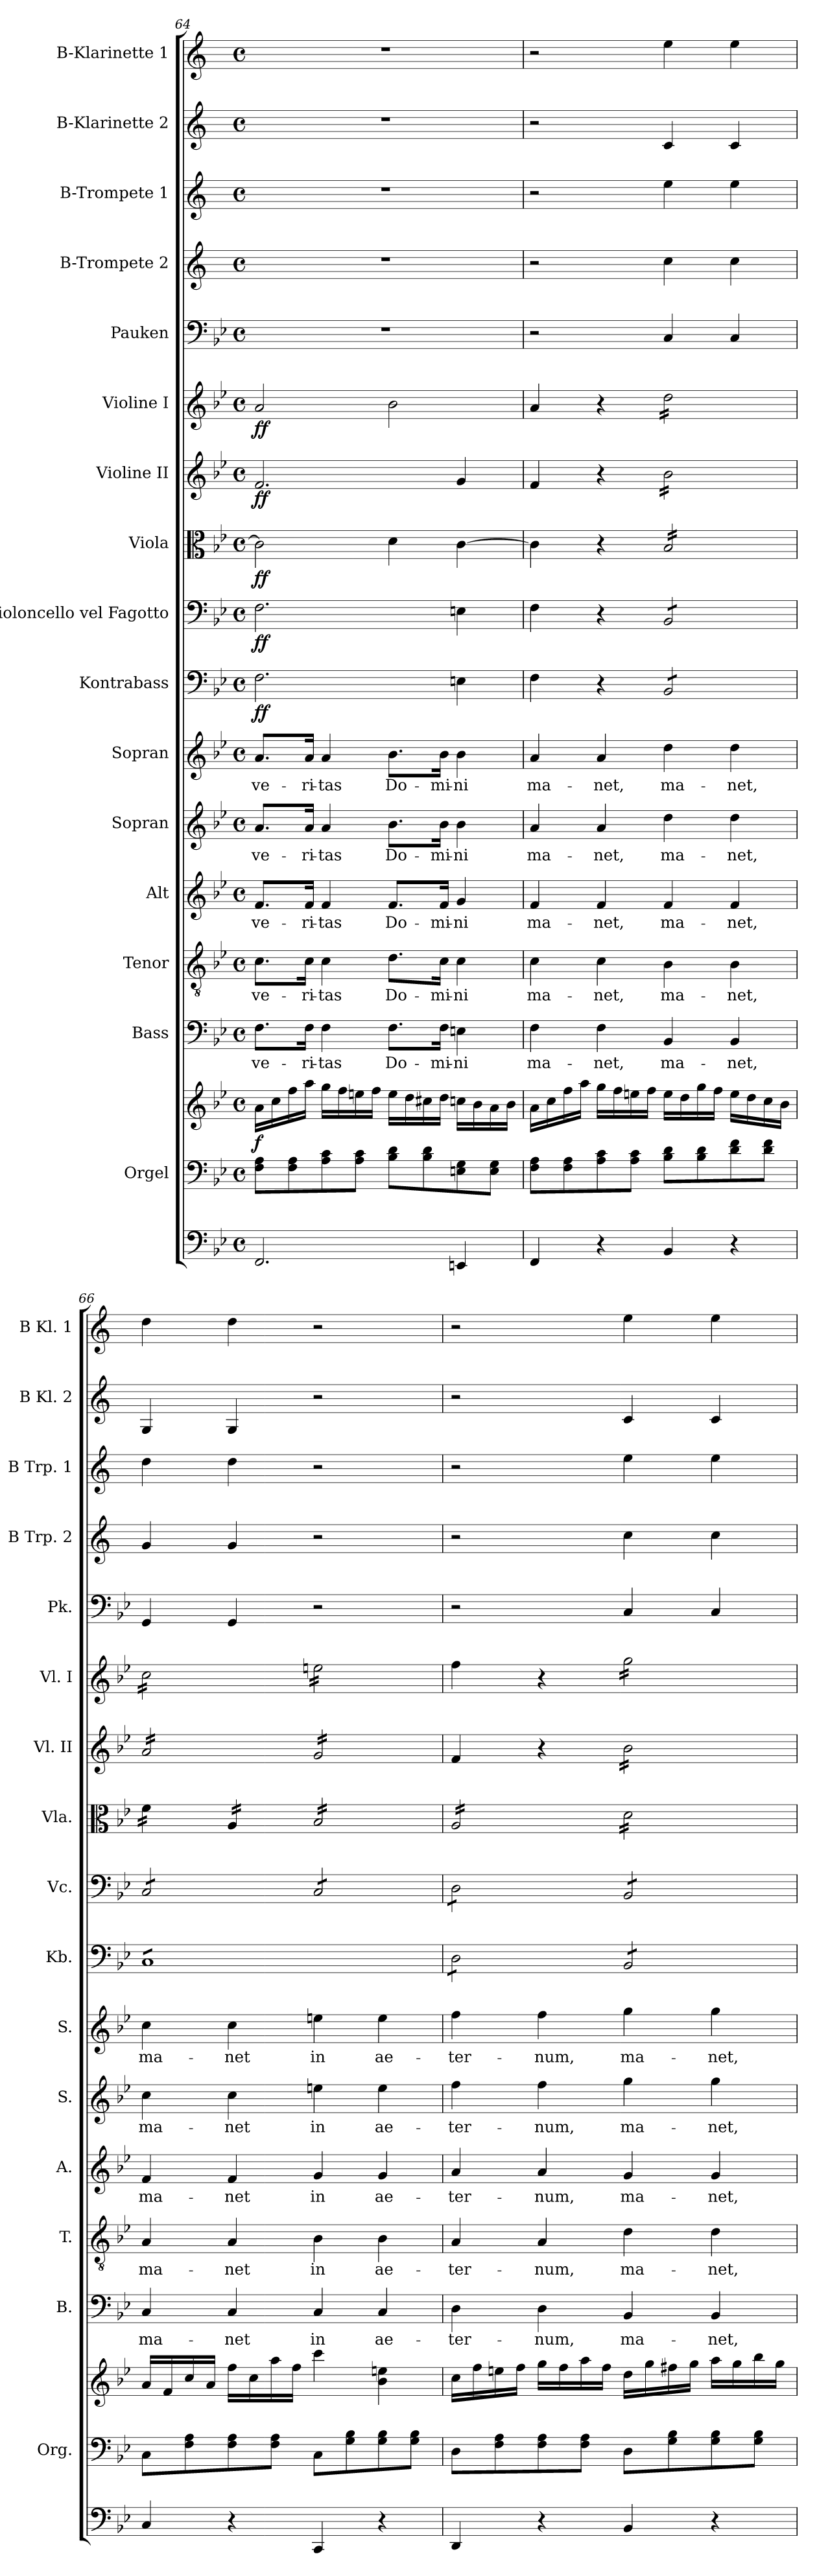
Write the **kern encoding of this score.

**kern	**kern	**kern	**dynam	**kern	**text	**kern	**text	**kern	**text	**kern	**text	**kern	**text	**kern	**dynam	**kern	**dynam	**kern	**dynam	**kern	**dynam	**kern	**dynam	**kern	**kern	**kern	**kern	**kern
*part17	*part16	*part16	*part16	*part15	*part15	*part14	*part14	*part13	*part13	*part12	*part12	*part11	*part11	*part10	*part10	*part9	*part9	*part8	*part8	*part7	*part7	*part6	*part6	*part5	*part4	*part3	*part2	*part1
*staff18	*staff17	*staff16	*staff16/17	*staff15	*staff15	*staff14	*staff14	*staff13	*staff13	*staff12	*staff12	*staff11	*staff11	*staff10	*staff10	*staff9	*staff9	*staff8	*staff8	*staff7	*staff7	*staff6	*staff6	*staff5	*staff4	*staff3	*staff2	*staff1
*	*I"Orgel	*	*	*I"Bass	*	*I"Tenor	*	*I"Alt	*	*I"Sopran	*	*I"Sopran	*	*I"Kontrabass	*	*I"Violoncello vel Fagotto	*	*I"Viola	*	*I"Violine II	*	*I"Violine I	*	*I"Pauken	*I"B-Trompete 2	*I"B-Trompete 1	*I"B-Klarinette 2	*I"B-Klarinette 1
*	*I'Org.	*	*	*I'B.	*	*I'T.	*	*I'A.	*	*I'S.	*	*I'S.	*	*I'Kb.	*	*I'Vc.	*	*I'Vla.	*	*I'Vl. II	*	*I'Vl. I	*	*I'Pk.	*I'B Trp. 2	*I'B Trp. 1	*I'B Kl. 2	*I'B Kl. 1
!!LO:PB:g=z
*clefF4	*clefF4	*clefG2	*	*clefF4	*	*clefGv2	*	*clefG2	*	*clefG2	*	*clefG2	*	*clefF4	*	*clefF4	*	*clefC3	*	*clefG2	*	*clefG2	*	*clefF4	*clefG2	*clefG2	*clefG2	*clefG2
*	*	*	*	*	*	*	*	*	*	*	*	*	*	*ITrd7c12	*	*	*	*	*	*	*	*	*	*	*ITrd1c2	*ITrd1c2	*ITrd1c2	*ITrd1c2
*k[b-e-]	*k[b-e-]	*k[b-e-]	*	*k[b-e-]	*	*k[b-e-]	*	*k[b-e-]	*	*k[b-e-]	*	*k[b-e-]	*	*k[b-e-]	*	*k[b-e-]	*	*k[b-e-]	*	*k[b-e-]	*	*k[b-e-]	*	*k[b-e-]	*k[b-e-]	*k[b-e-]	*k[b-e-]	*k[b-e-]
*B-:	*B-:	*B-:	*	*B-:	*	*B-:	*	*B-:	*	*B-:	*	*B-:	*	*B-:	*	*B-:	*	*B-:	*	*B-:	*	*B-:	*	*B-:	*B-:	*B-:	*B-:	*B-:
*M4/4	*M4/4	*M4/4	*	*M4/4	*	*M4/4	*	*M4/4	*	*M4/4	*	*M4/4	*	*M4/4	*	*M4/4	*	*M4/4	*	*M4/4	*	*M4/4	*	*M4/4	*M4/4	*M4/4	*M4/4	*M4/4
*met(c)	*met(c)	*met(c)	*	*met(c)	*	*met(c)	*	*met(c)	*	*met(c)	*	*met(c)	*	*met(c)	*	*met(c)	*	*met(c)	*	*met(c)	*	*met(c)	*	*met(c)	*met(c)	*met(c)	*met(c)	*met(c)
=64	=64	=64	=64	=64	=64	=64	=64	=64	=64	=64	=64	=64	=64	=64	=64	=64	=64	=64	=64	=64	=64	=64	=64	=64	=64	=64	=64	=64
!	!	!	!LO:DY:b	!	!LO:LY:b	!	!LO:LY:b	!	!LO:LY:b	!	!LO:LY:b	!	!LO:LY:b	!	!LO:DY:b	!	!LO:DY:b	!	!LO:DY:b	!	!LO:DY:b	!	!LO:DY:b	!	!	!	!	!
2.FF/	8F\ 8A\L	16a\LL	f	8.F\L	ve-	8.c\L	ve-	8.f/L	ve-	8.a/L	ve-	8.a/L	ve-	2.FF\	ff	2.F\	ff	2c\]	ff	2.f/	ff	2a/	ff	1r	1r	1r	1r	1r
.	.	16cc\	.	.	.	.	.	.	.	.	.	.	.	.	.	.	.	.	.	.	.	.	.	.	.	.	.	.
.	8F\ 8A\	16ff\	.	.	.	.	.	.	.	.	.	.	.	.	.	.	.	.	.	.	.	.	.	.	.	.	.	.
!	!	!	!	!	!LO:LY:b	!	!LO:LY:b	!	!LO:LY:b	!	!LO:LY:b	!	!LO:LY:b	!	!	!	!	!	!	!	!	!	!	!	!	!	!	!
.	.	16aa\JJ	.	16F\Jk	-ri-	16c\Jk	-ri-	16f/Jk	-ri-	16a/Jk	-ri-	16a/Jk	-ri-	.	.	.	.	.	.	.	.	.	.	.	.	.	.	.
!	!	!	!	!	!LO:LY:b	!	!LO:LY:b	!	!LO:LY:b	!	!LO:LY:b	!	!LO:LY:b	!	!	!	!	!	!	!	!	!	!	!	!	!	!	!
.	8A\ 8c\	16gg\LL	.	4F\	-tas	4c\	-tas	4f/	-tas	4a/	-tas	4a/	-tas	.	.	.	.	.	.	.	.	.	.	.	.	.	.	.
.	.	16ff\	.	.	.	.	.	.	.	.	.	.	.	.	.	.	.	.	.	.	.	.	.	.	.	.	.	.
.	8A\ 8c\J	16een\	.	.	.	.	.	.	.	.	.	.	.	.	.	.	.	.	.	.	.	.	.	.	.	.	.	.
.	.	16ff\JJ	.	.	.	.	.	.	.	.	.	.	.	.	.	.	.	.	.	.	.	.	.	.	.	.	.	.
!	!	!	!	!	!LO:LY:b	!	!LO:LY:b	!	!LO:LY:b	!	!LO:LY:b	!	!LO:LY:b	!	!	!	!	!	!	!	!	!	!	!	!	!	!	!
.	8B-\ 8d\L	16ee\LL	.	8.F\L	Do-	8.d\L	Do-	8.f/L	Do-	8.b-\L	Do-	8.b-\L	Do-	.	.	.	.	4d\	.	.	.	2b-\	.	.	.	.	.	.
.	.	16dd\	.	.	.	.	.	.	.	.	.	.	.	.	.	.	.	.	.	.	.	.	.	.	.	.	.	.
.	8B-\ 8d\	16cc#X\	.	.	.	.	.	.	.	.	.	.	.	.	.	.	.	.	.	.	.	.	.	.	.	.	.	.
!	!	!	!	!	!LO:LY:b	!	!LO:LY:b	!	!LO:LY:b	!	!LO:LY:b	!	!LO:LY:b	!	!	!	!	!	!	!	!	!	!	!	!	!	!	!
.	.	16dd\JJ	.	16F\Jk	-mi-	16c\Jk	-mi-	16f/Jk	-mi-	16b-\Jk	-mi-	16b-\Jk	-mi-	.	.	.	.	.	.	.	.	.	.	.	.	.	.	.
!	!	!	!	!	!LO:LY:b	!	!LO:LY:b	!	!LO:LY:b	!	!LO:LY:b	!	!LO:LY:b	!	!	!	!	!	!	!	!	!	!	!	!	!	!	!
4EEn/	8En\ 8G\	16ccn\LL	.	4En\	-ni	4c\	-ni	4g/	-ni	4b-\	-ni	4b-\	-ni	4EEn\	.	4En\	.	[4c\	.	4g/	.	.	.	.	.	.	.	.
.	.	16b-\	.	.	.	.	.	.	.	.	.	.	.	.	.	.	.	.	.	.	.	.	.	.	.	.	.	.
.	8E\ 8G\J	16a\	.	.	.	.	.	.	.	.	.	.	.	.	.	.	.	.	.	.	.	.	.	.	.	.	.	.
.	.	16b-\JJ	.	.	.	.	.	.	.	.	.	.	.	.	.	.	.	.	.	.	.	.	.	.	.	.	.	.
=65	=65	=65	=65	=65	=65	=65	=65	=65	=65	=65	=65	=65	=65	=65	=65	=65	=65	=65	=65	=65	=65	=65	=65	=65	=65	=65	=65	=65
!	!	!	!	!	!LO:LY:b	!	!LO:LY:b	!	!LO:LY:b	!	!LO:LY:b	!	!LO:LY:b	!	!	!	!	!	!	!	!	!	!	!	!	!	!	!
4FF/	8F\ 8A\L	16a\LL	.	4F\	ma-	4c\	ma-	4f/	ma-	4a/	ma-	4a/	ma-	4FF\	.	4F\	.	4c\]	.	4f/	.	4a/	.	2r	2r	2r	2r	2r
.	.	16cc\	.	.	.	.	.	.	.	.	.	.	.	.	.	.	.	.	.	.	.	.	.	.	.	.	.	.
.	8F\ 8A\	16ff\	.	.	.	.	.	.	.	.	.	.	.	.	.	.	.	.	.	.	.	.	.	.	.	.	.	.
.	.	16aa\JJ	.	.	.	.	.	.	.	.	.	.	.	.	.	.	.	.	.	.	.	.	.	.	.	.	.	.
!	!	!	!	!	!LO:LY:b	!	!LO:LY:b	!	!LO:LY:b	!	!LO:LY:b	!	!LO:LY:b	!	!	!	!	!	!	!	!	!	!	!	!	!	!	!
4r	8A\ 8c\	16gg\LL	.	4F\	-net,	4c\	-net,	4f/	-net,	4a/	-net,	4a/	-net,	4r	.	4r	.	4r	.	4r	.	4r	.	.	.	.	.	.
.	.	16ff\	.	.	.	.	.	.	.	.	.	.	.	.	.	.	.	.	.	.	.	.	.	.	.	.	.	.
.	8A\ 8c\J	16een\	.	.	.	.	.	.	.	.	.	.	.	.	.	.	.	.	.	.	.	.	.	.	.	.	.	.
.	.	16ff\JJ	.	.	.	.	.	.	.	.	.	.	.	.	.	.	.	.	.	.	.	.	.	.	.	.	.	.
!	!	!	!	!	!LO:LY:b	!	!LO:LY:b	!	!LO:LY:b	!	!LO:LY:b	!	!LO:LY:b	!	!	!	!	!	!	!	!	!	!	!	!	!	!	!
*	*	*	*	*	*	*	*	*	*	*	*	*	*	*tremolo	*	*	*	*	*	*	*	*	*	*	*	*	*	*
*	*	*	*	*	*	*	*	*	*	*	*	*	*	*	*	*tremolo	*	*	*	*	*	*	*	*	*	*	*	*
*	*	*	*	*	*	*	*	*	*	*	*	*	*	*	*	*	*	*tremolo	*	*	*	*	*	*	*	*	*	*
*	*	*	*	*	*	*	*	*	*	*	*	*	*	*	*	*	*	*	*	*tremolo	*	*	*	*	*	*	*	*
*	*	*	*	*	*	*	*	*	*	*	*	*	*	*	*	*	*	*	*	*	*	*tremolo	*	*	*	*	*	*
4BB-/	8B-\ 8d\L	16ee\LL	.	4BB-/	ma-	4B-\	ma-	4f/	ma-	4dd\	ma-	4dd\	ma-	8BBB-/L	.	8BB-/L	.	16B-/LL	.	16b-\LL	.	16dd\LL	.	4C/	4b-\	4dd\	4B-/	4dd\
.	.	16dd\	.	.	.	.	.	.	.	.	.	.	.	.	.	.	.	16B-/	.	16b-\	.	16dd\	.	.	.	.	.	.
.	8B-\ 8d\	16gg\	.	.	.	.	.	.	.	.	.	.	.	8BBB-/	.	8BB-/	.	16B-/	.	16b-\	.	16dd\	.	.	.	.	.	.
.	.	16ff\JJ	.	.	.	.	.	.	.	.	.	.	.	.	.	.	.	16B-/	.	16b-\	.	16dd\	.	.	.	.	.	.
!	!	!	!	!	!LO:LY:b	!	!LO:LY:b	!	!LO:LY:b	!	!LO:LY:b	!	!LO:LY:b	!	!	!	!	!	!	!	!	!	!	!	!	!	!	!
4r	8d\ 8f\	16ee\LL	.	4BB-/	-net,	4B-\	-net,	4f/	-net,	4dd\	-net,	4dd\	-net,	8BBB-/	.	8BB-/	.	16B-/	.	16b-\	.	16dd\	.	4C/	4b-\	4dd\	4B-/	4dd\
.	.	16dd\	.	.	.	.	.	.	.	.	.	.	.	.	.	.	.	16B-/	.	16b-\	.	16dd\	.	.	.	.	.	.
.	8d\ 8f\J	16cc\	.	.	.	.	.	.	.	.	.	.	.	8BBB-/J	.	8BB-/J	.	16B-/	.	16b-\	.	16dd\	.	.	.	.	.	.
.	.	16b-\JJ	.	.	.	.	.	.	.	.	.	.	.	.	.	.	.	16B-/JJ	.	16b-\JJ	.	16dd\JJ	.	.	.	.	.	.
=66	=66	=66	=66	=66	=66	=66	=66	=66	=66	=66	=66	=66	=66	=66	=66	=66	=66	=66	=66	=66	=66	=66	=66	=66	=66	=66	=66	=66
!	!	!	!	!	!LO:LY:b	!	!LO:LY:b	!	!LO:LY:b	!	!LO:LY:b	!	!LO:LY:b	!	!	!	!	!	!	!	!	!	!	!	!	!	!	!
4C/	8C\L	16a/LL	.	4C/	ma-	4A/	ma-	4f/	ma-	4cc\	ma-	4cc\	ma-	8CCL	.	8C/L	.	16f\LL	.	16a/LL	.	16cc\LL	.	4GG/	4f/	4cc\	4F/	4cc\
.	.	16f/	.	.	.	.	.	.	.	.	.	.	.	.	.	.	.	16f\	.	16a/	.	16cc\	.	.	.	.	.	.
.	8F\ 8A\	16cc/	.	.	.	.	.	.	.	.	.	.	.	8CC	.	8C/	.	16f\	.	16a/	.	16cc\	.	.	.	.	.	.
.	.	16a/JJ	.	.	.	.	.	.	.	.	.	.	.	.	.	.	.	16f\JJ	.	16a/	.	16cc\	.	.	.	.	.	.
!	!	!	!	!	!LO:LY:b	!	!LO:LY:b	!	!LO:LY:b	!	!LO:LY:b	!	!LO:LY:b	!	!	!	!	!	!	!	!	!	!	!	!	!	!	!
4r	8F\ 8A\	16ff\LL	.	4C/	-net	4A/	-net	4f/	-net	4cc\	-net	4cc\	-net	8CC	.	8C/	.	16A/LL	.	16a/	.	16cc\	.	4GG/	4f/	4cc\	4F/	4cc\
.	.	16cc\	.	.	.	.	.	.	.	.	.	.	.	.	.	.	.	16A/	.	16a/	.	16cc\	.	.	.	.	.	.
.	8F\ 8A\J	16aa\	.	.	.	.	.	.	.	.	.	.	.	8CC	.	8C/J	.	16A/	.	16a/	.	16cc\	.	.	.	.	.	.
.	.	16ff\JJ	.	.	.	.	.	.	.	.	.	.	.	.	.	.	.	16A/JJ	.	16a/JJ	.	16cc\JJ	.	.	.	.	.	.
!	!	!	!	!	!LO:LY:b	!	!LO:LY:b	!	!LO:LY:b	!	!LO:LY:b	!	!LO:LY:b	!	!	!	!	!	!	!	!	!	!	!	!	!	!	!
4CC/	8C\L	4ccc\	.	4C/	in	4B-\	in	4g/	in	4een\	in	4een\	in	8CC	.	8C/L	.	16B-/LL	.	16g/LL	.	16een\LL	.	2r	2r	2r	2r	2r
.	.	.	.	.	.	.	.	.	.	.	.	.	.	.	.	.	.	16B-/	.	16g/	.	16een\	.	.	.	.	.	.
.	8G\ 8B-\	.	.	.	.	.	.	.	.	.	.	.	.	8CC	.	8C/	.	16B-/	.	16g/	.	16een\	.	.	.	.	.	.
.	.	.	.	.	.	.	.	.	.	.	.	.	.	.	.	.	.	16B-/	.	16g/	.	16een\	.	.	.	.	.	.
!	!	!	!	!	!LO:LY:b	!	!LO:LY:b	!	!LO:LY:b	!	!LO:LY:b	!	!LO:LY:b	!	!	!	!	!	!	!	!	!	!	!	!	!	!	!
4r	8G\ 8B-\	4b-\ 4een\	.	4C/	ae-	4B-\	ae-	4g/	ae-	4ee\	ae-	4ee\	ae-	8CC	.	8C/	.	16B-/	.	16g/	.	16een\	.	.	.	.	.	.
.	.	.	.	.	.	.	.	.	.	.	.	.	.	.	.	.	.	16B-/	.	16g/	.	16een\	.	.	.	.	.	.
.	8G\ 8B-\J	.	.	.	.	.	.	.	.	.	.	.	.	8CCJ	.	8C/J	.	16B-/	.	16g/	.	16een\	.	.	.	.	.	.
.	.	.	.	.	.	.	.	.	.	.	.	.	.	.	.	.	.	16B-/JJ	.	16g/JJ	.	16een\JJ	.	.	.	.	.	.
*	*	*	*	*	*	*	*	*	*	*	*	*	*	*	*	*	*	*	*	*	*	*Xtremolo	*	*	*	*	*	*
*	*	*	*	*	*	*	*	*	*	*	*	*	*	*	*	*	*	*	*	*Xtremolo	*	*	*	*	*	*	*	*
=67	=67	=67	=67	=67	=67	=67	=67	=67	=67	=67	=67	=67	=67	=67	=67	=67	=67	=67	=67	=67	=67	=67	=67	=67	=67	=67	=67	=67
!	!	!	!	!	!LO:LY:b	!	!LO:LY:b	!	!LO:LY:b	!	!LO:LY:b	!	!LO:LY:b	!	!	!	!	!	!	!	!	!	!	!	!	!	!	!
4DD/	8D\L	16cc\LL	.	4D\	-ter-	4A/	-ter-	4a/	-ter-	4ff\	-ter-	4ff\	-ter-	8DD\L	.	8D\L	.	16A/LL	.	4f/	.	4ff\	.	2r	2r	2r	2r	2r
.	.	16ff\	.	.	.	.	.	.	.	.	.	.	.	.	.	.	.	16A/	.	.	.	.	.	.	.	.	.	.
.	8F\ 8A\	16een\	.	.	.	.	.	.	.	.	.	.	.	8DD\	.	8D\	.	16A/	.	.	.	.	.	.	.	.	.	.
.	.	16ff\JJ	.	.	.	.	.	.	.	.	.	.	.	.	.	.	.	16A/	.	.	.	.	.	.	.	.	.	.
!	!	!	!	!	!LO:LY:b	!	!LO:LY:b	!	!LO:LY:b	!	!LO:LY:b	!	!LO:LY:b	!	!	!	!	!	!	!	!	!	!	!	!	!	!	!
4r	8F\ 8A\	16gg\LL	.	4D\	-num,	4A/	-num,	4a/	-num,	4ff\	-num,	4ff\	-num,	8DD\	.	8D\	.	16A/	.	4r	.	4r	.	.	.	.	.	.
.	.	16ff\	.	.	.	.	.	.	.	.	.	.	.	.	.	.	.	16A/	.	.	.	.	.	.	.	.	.	.
.	8F\ 8A\J	16aa\	.	.	.	.	.	.	.	.	.	.	.	8DD\J	.	8D\J	.	16A/	.	.	.	.	.	.	.	.	.	.
.	.	16ff\JJ	.	.	.	.	.	.	.	.	.	.	.	.	.	.	.	16A/JJ	.	.	.	.	.	.	.	.	.	.
!	!	!	!	!	!LO:LY:b	!	!LO:LY:b	!	!LO:LY:b	!	!LO:LY:b	!	!LO:LY:b	!	!	!	!	!	!	!	!	!	!	!	!	!	!	!
*	*	*	*	*	*	*	*	*	*	*	*	*	*	*	*	*	*	*	*	*tremolo	*	*	*	*	*	*	*	*
*	*	*	*	*	*	*	*	*	*	*	*	*	*	*	*	*	*	*	*	*	*	*tremolo	*	*	*	*	*	*
4BB-/	8D\L	16dd\LL	.	4BB-/	ma-	4d\	ma-	4g/	ma-	4gg\	ma-	4gg\	ma-	8BBB-/L	.	8BB-/L	.	16d\LL	.	16b-\LL	.	16gg\LL	.	4C/	4b-\	4dd\	4B-/	4dd\
.	.	16gg\	.	.	.	.	.	.	.	.	.	.	.	.	.	.	.	16d\	.	16b-\	.	16gg\	.	.	.	.	.	.
.	8G\ 8B-\	16ff#X\	.	.	.	.	.	.	.	.	.	.	.	8BBB-/	.	8BB-/	.	16d\	.	16b-\	.	16gg\	.	.	.	.	.	.
.	.	16gg\JJ	.	.	.	.	.	.	.	.	.	.	.	.	.	.	.	16d\	.	16b-\	.	16gg\	.	.	.	.	.	.
!	!	!	!	!	!LO:LY:b	!	!LO:LY:b	!	!LO:LY:b	!	!LO:LY:b	!	!LO:LY:b	!	!	!	!	!	!	!	!	!	!	!	!	!	!	!
4r	8G\ 8B-\	16aa\LL	.	4BB-/	-net,	4d\	-net,	4g/	-net,	4gg\	-net,	4gg\	-net,	8BBB-/	.	8BB-/	.	16d\	.	16b-\	.	16gg\	.	4C/	4b-\	4dd\	4B-/	4dd\
.	.	16gg\	.	.	.	.	.	.	.	.	.	.	.	.	.	.	.	16d\	.	16b-\	.	16gg\	.	.	.	.	.	.
.	8G\ 8B-\J	16bb-\	.	.	.	.	.	.	.	.	.	.	.	8BBB-/J	.	8BB-/J	.	16d\	.	16b-\	.	16gg\	.	.	.	.	.	.
*	*	*	*	*	*	*	*	*	*	*	*	*	*	*	*	*Xtremolo	*	*	*	*	*	*	*	*	*	*	*	*
*	*	*	*	*	*	*	*	*	*	*	*	*	*	*Xtremolo	*	*	*	*	*	*	*	*	*	*	*	*	*	*
.	.	16gg\JJ	.	.	.	.	.	.	.	.	.	.	.	.	.	.	.	16d\JJ	.	16b-\JJ	.	16gg\JJ	.	.	.	.	.	.
*	*	*	*	*	*	*	*	*	*	*	*	*	*	*	*	*	*	*	*	*	*	*Xtremolo	*	*	*	*	*	*
*	*	*	*	*	*	*	*	*	*	*	*	*	*	*	*	*	*	*	*	*Xtremolo	*	*	*	*	*	*	*	*
*	*	*	*	*	*	*	*	*	*	*	*	*	*	*	*	*	*	*Xtremolo	*	*	*	*	*	*	*	*	*	*
=	=	=	=	=	=	=	=	=	=	=	=	=	=	=	=	=	=	=	=	=	=	=	=	=	=	=	=	=
*-	*-	*-	*-	*-	*-	*-	*-	*-	*-	*-	*-	*-	*-	*-	*-	*-	*-	*-	*-	*-	*-	*-	*-	*-	*-	*-	*-	*-
